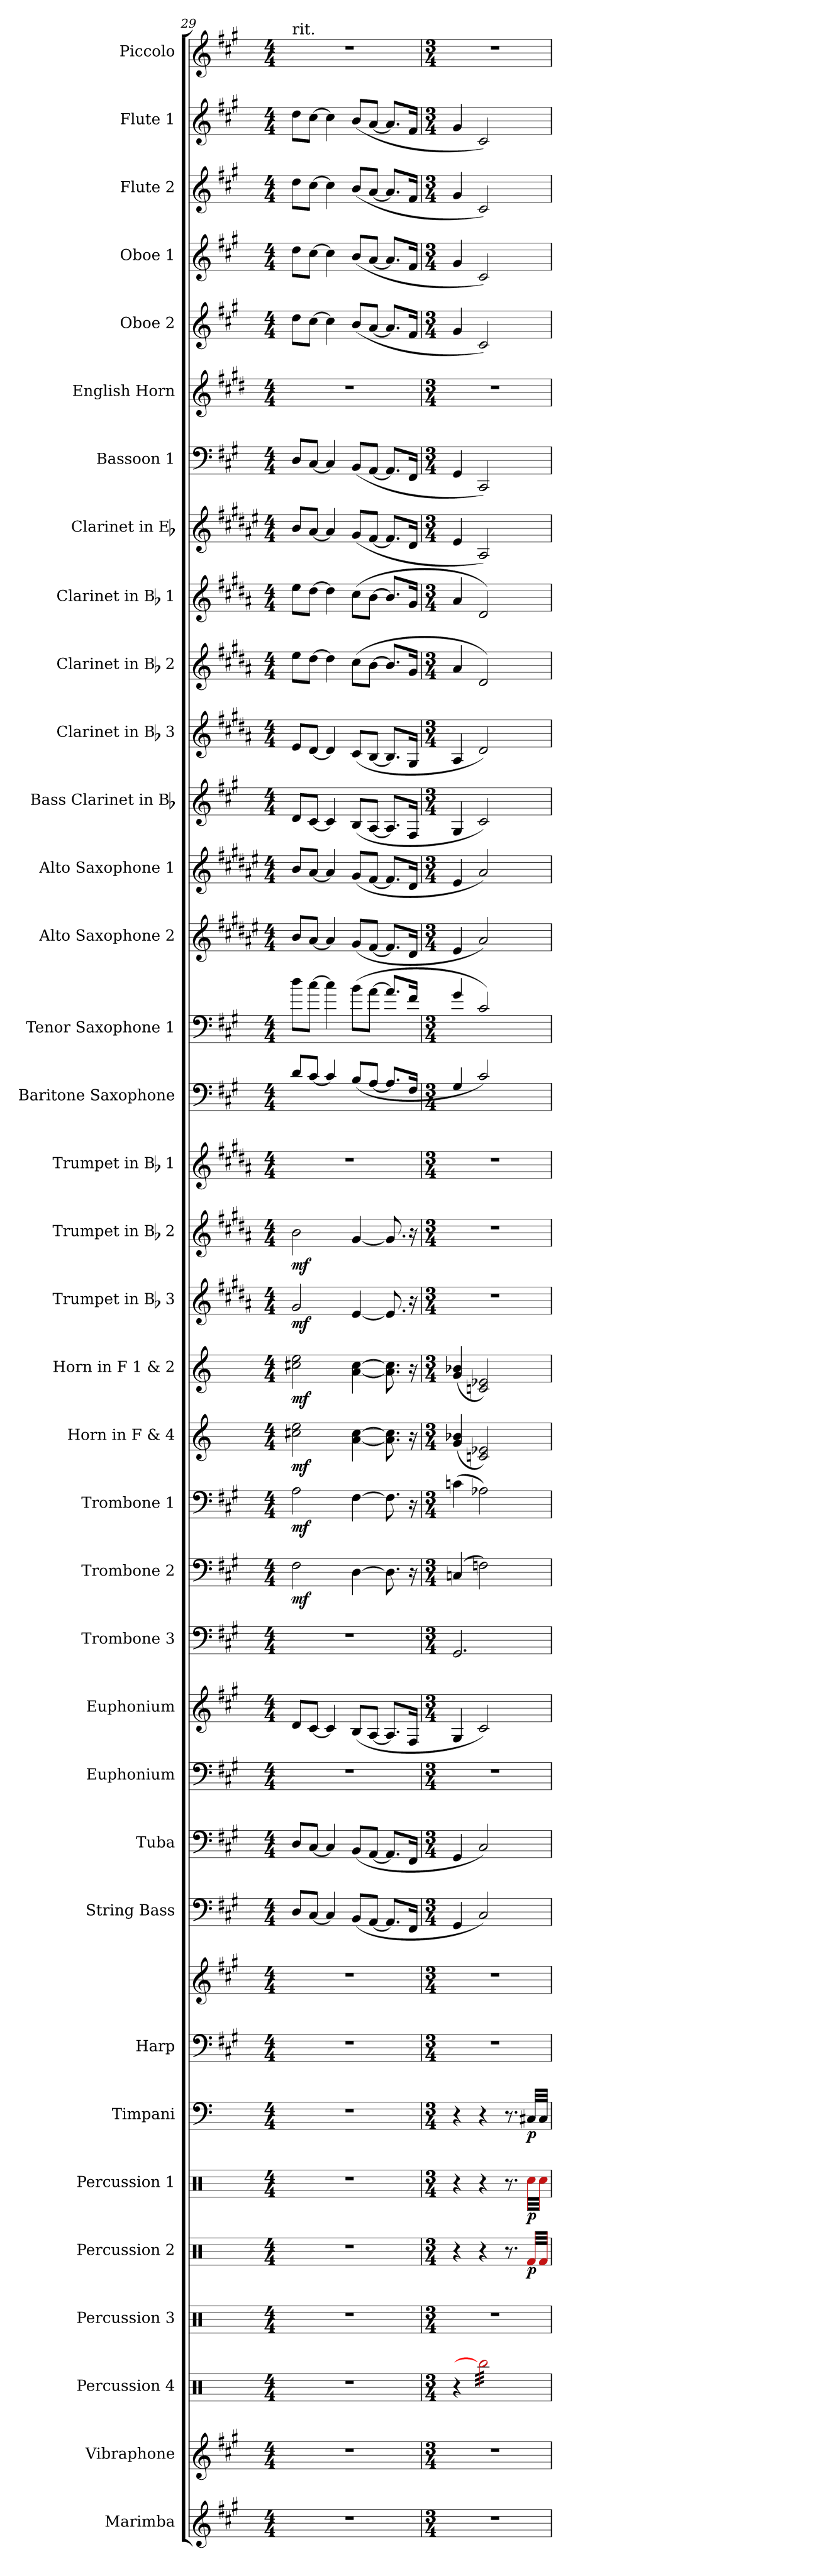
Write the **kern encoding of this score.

**kern	**kern	**kern	**kern	**kern	**dynam	**kern	**dynam	**kern	**dynam	**kern	**kern	**kern	**kern	**kern	**kern	**kern	**kern	**dynam	**kern	**dynam	**kern	**dynam	**kern	**dynam	**kern	**dynam	**kern	**dynam	**kern	**kern	**kern	**kern	**kern	**kern	**kern	**kern	**kern	**kern	**kern	**kern	**kern	**kern	**kern	**kern	**kern
*part36	*part35	*part34	*part33	*part32	*part32	*part31	*part31	*part30	*part30	*part29	*part29	*part28	*part27	*part26	*part25	*part24	*part23	*part23	*part22	*part22	*part21	*part21	*part20	*part20	*part19	*part19	*part18	*part18	*part17	*part16	*part15	*part14	*part13	*part12	*part11	*part10	*part9	*part8	*part7	*part6	*part5	*part4	*part3	*part2	*part1
*staff37	*staff36	*staff35	*staff34	*staff33	*staff33	*staff32	*staff32	*staff31	*staff31	*staff30	*staff29	*staff28	*staff27	*staff26	*staff25	*staff24	*staff23	*staff23	*staff22	*staff22	*staff21	*staff21	*staff20	*staff20	*staff19	*staff19	*staff18	*staff18	*staff17	*staff16	*staff15	*staff14	*staff13	*staff12	*staff11	*staff10	*staff9	*staff8	*staff7	*staff6	*staff5	*staff4	*staff3	*staff2	*staff1
*I"Marimba	*I"Vibraphone	*I"Percussion 4	*I"Percussion 3	*I"Percussion 2	*	*I"Percussion 1	*	*I"Timpani	*	*I"Harp	*	*I"String Bass	*I"Tuba	*I"Euphonium	*I"Euphonium	*I"Trombone 3	*I"Trombone 2	*	*I"Trombone 1	*	*I"Horn in F  &amp; 4	*	*I"Horn in F 1 &amp; 2	*	*I"Trumpet in Bb 3	*	*I"Trumpet in Bb 2	*	*I"Trumpet in Bb 1	*I"Baritone Saxophone	*I"Tenor Saxophone 1	*I"Alto Saxophone 2	*I"Alto Saxophone 1	*I"Bass Clarinet in Bb	*I"Clarinet in Bb 3	*I"Clarinet in Bb 2	*I"Clarinet in Bb 1	*I"Clarinet in Eb	*I"Bassoon 1	*I"English Horn	*I"Oboe 2	*I"Oboe 1	*I"Flute 2	*I"Flute 1	*I"Piccolo
*I'Mar.	*I'Vib.	*I'Perc. 4	*I'Perc. 3	*I'Perc. 2	*	*I'Perc. 1	*	*I'Timp.	*	*I'Hp.	*	*	*I'Tba.	*I'Euph.	*I'Euph.	*I'Tbn. 3	*I'Tbn. 2	*	*I'Tbn. 1	*	*I'Hn. 3 &amp; 4	*	*I'Hn. 1 &amp; 2	*	*I'Tpt. 3	*	*I'Tpt. 2	*	*I'Tpt. 1	*I'Bari. Sax.	*I'T. Sax. 1	*I'A. Sax. 2	*I'A. Sax. 1	*I'B. Cl.	*I'Cl. 3	*I'Cl. 2	*I'Cl. 1	*	*I'Bsn. 1	*I'Eng. Hn.	*I'Ob. 2	*I'Ob. 1	*I'Fl. 2	*I'Fl. 1	*I'Picc.
!!LO:PB:g=z
*clefG2	*clefG2	*clefX	*clefX	*clefX	*	*clefX	*	*clefF4	*	*clefF4	*clefG2	*clefF4	*clefF4	*clefF4	*clefG2	*clefF4	*clefF4	*	*clefF4	*	*clefG2	*	*clefG2	*	*clefG2	*	*clefG2	*	*clefG2	*clefF4	*clefF4	*clefG2	*clefG2	*clefG2	*clefG2	*clefG2	*clefG2	*clefG2	*clefF4	*clefG2	*clefG2	*clefG2	*clefG2	*clefG2	*clefG2
*	*	*	*	*	*	*	*	*	*	*	*	*ITrd7c12	*	*	*ITrd8c14	*	*	*	*	*	*ITrd4c7	*	*ITrd4c7	*	*ITrd1c2	*	*ITrd1c2	*	*ITrd1c2	*ITrd12c21	*ITrd8c14	*ITrd5c9	*ITrd5c9	*ITrd8c14	*ITrd1c2	*ITrd1c2	*ITrd1c2	*ITrd-2c-3	*	*ITrd4c7	*	*	*	*	*ITrd-7c-12
*k[f#c#g#]	*k[f#c#g#]	*k[]	*k[]	*k[]	*	*k[]	*	*k[]	*	*k[f#c#g#]	*k[f#c#g#]	*k[f#c#g#]	*k[f#c#g#]	*k[f#c#g#]	*k[f#c#g#]	*k[f#c#g#]	*k[f#c#g#]	*	*k[f#c#g#]	*	*k[b-]	*	*k[b-]	*	*k[f#c#g#]	*	*k[f#c#g#]	*	*k[f#c#g#]	*k[f#c#g#]	*k[f#c#g#]	*k[f#c#g#]	*k[f#c#g#]	*k[f#c#g#]	*k[f#c#g#]	*k[f#c#g#]	*k[f#c#g#]	*k[f#c#g#]	*k[f#c#g#]	*k[f#c#g#]	*k[f#c#g#]	*k[f#c#g#]	*k[f#c#g#]	*k[f#c#g#]	*k[f#c#g#]
*A:	*A:	*	*	*	*	*	*	*	*	*A:	*A:	*A:	*A:	*A:	*A:	*A:	*A:	*	*A:	*	*	*	*	*	*A:	*	*A:	*	*A:	*A:	*A:	*A:	*A:	*A:	*A:	*A:	*A:	*A:	*A:	*A:	*A:	*A:	*A:	*A:	*A:
*M4/4	*M4/4	*M4/4	*M4/4	*M4/4	*	*M4/4	*	*M4/4	*	*M4/4	*M4/4	*M4/4	*M4/4	*M4/4	*M4/4	*M4/4	*M4/4	*	*M4/4	*	*M4/4	*	*M4/4	*	*M4/4	*	*M4/4	*	*M4/4	*M4/4	*M4/4	*M4/4	*M4/4	*M4/4	*M4/4	*M4/4	*M4/4	*M4/4	*M4/4	*M4/4	*M4/4	*M4/4	*M4/4	*M4/4	*M4/4
=29	=29	=29	=29	=29	=29	=29	=29	=29	=29	=29	=29	=29	=29	=29	=29	=29	=29	=29	=29	=29	=29	=29	=29	=29	=29	=29	=29	=29	=29	=29	=29	=29	=29	=29	=29	=29	=29	=29	=29	=29	=29	=29	=29	=29	=29
!	!	!	!	!	!	!	!	!	!	!	!	!	!	!	!	!	!	!	!	!	!	!	!	!	!	!	!	!	!	!	!	!	!	!	!	!	!	!	!	!	!	!	!	!	!LO:TX:a:t=rit.
!	!	!	!	!	!	!	!	!	!	!	!	!	!	!	!	!	!	!LO:DY:b	!	!LO:DY:b	!	!LO:DY:b	!	!LO:DY:b	!	!LO:DY:b	!	!LO:DY:b	!	!	!	!	!	!	!	!	!	!	!	!	!	!	!	!	!
1r	1r	1r	1r	1r	.	1r	.	1r	.	1r	1r	8DD/L	8D/L	1r	8D/L	1r	2F#\	mf	2A\	mf	2f#X\ 2a\	mf	2f#X\ 2a\	mf	2f#/	mf	2a\	mf	1r	8D/L	8d\L	8d/L	8d/L	8D/L	8d/L	8dd\L	8dd\L	8dd/L	8D/L	1r	8dd\L	8dd\L	8dd\L	8dd\L	1r
.	.	.	.	.	.	.	.	.	.	.	.	[8CC#/J	[8C#/J	.	[8C#/J	.	.	.	.	.	.	.	.	.	.	.	.	.	.	[8C#/J	[8c#\J	[8c#/J	[8c#/J	[8C#/J	[8c#/J	[8cc#\J	[8cc#\J	[8cc#/J	[8C#/J	.	[8cc#\J	[8cc#\J	[8cc#\J	[8cc#\J	.
.	.	.	.	.	.	.	.	.	.	.	.	4CC#/]	4C#/]	.	4C#/]	.	.	.	.	.	.	.	.	.	.	.	.	.	.	4C#/]	4c#\]	4c#/]	4c#/]	4C#/]	4c#/]	4cc#\]	4cc#\]	4cc#/]	4C#/]	.	4cc#\]	4cc#\]	4cc#\]	4cc#\]	.
.	.	.	.	.	.	.	.	.	.	.	.	(<8BBB/L	(<8BB/L	.	(<8BB/L	.	[4D\	.	[4F#\	.	[4d\ [4f#\	.	[4d\ [4f#\	.	[4d/	.	[4f#/	.	.	(<8BB/L	(>8B\L	(<8B/L	(<8B/L	(<8BB/L	(<8B/L	(>8b\L	(>8b\L	(<8b/L	(<8BB/L	.	(<8b/L	(<8b/L	(<8b/L	(<8b/L	.
.	.	.	.	.	.	.	.	.	.	.	.	[8AAA/J	[8AA/J	.	[8AA/J	.	.	.	.	.	.	.	.	.	.	.	.	.	.	[8AA/J	[8A\J	[8A/J	[8A/J	[8AA/J	[8A/J	[8a\J	[8a\J	[8a/J	[8AA/J	.	[8a/J	[8a/J	[8a/J	[8a/J	.
.	.	.	.	.	.	.	.	.	.	.	.	8.AAA/L]	8.AA/L]	.	8.AA/L]	.	8.D\]	.	8.F#\]	.	8.d\] 8.f#\]	.	8.d\] 8.f#\]	.	8.d/]	.	8.f#/]	.	.	8.AA/L]	8.A/L]	8.A/L]	8.A/L]	8.AA/L]	8.A/L]	8.a/L]	8.a/L]	8.a/L]	8.AA/L]	.	8.a/L]	8.a/L]	8.a/L]	8.a/L]	.
.	.	.	.	.	.	.	.	.	.	.	.	16FFF#/Jk	16FF#/Jk	.	16FF#/Jk	.	16r	.	16r	.	16r	.	16r	.	16r	.	16r	.	.	16FF#/Jk	16F#/Jk	16F#/Jk	16F#/Jk	16FF#/Jk	16F#/Jk	16f#/Jk	16f#/Jk	16f#/Jk	16FF#/Jk	.	16f#/Jk	16f#/Jk	16f#/Jk	16f#/Jk	.
=30	=30	=30	=30	=30	=30	=30	=30	=30	=30	=30	=30	=30	=30	=30	=30	=30	=30	=30	=30	=30	=30	=30	=30	=30	=30	=30	=30	=30	=30	=30	=30	=30	=30	=30	=30	=30	=30	=30	=30	=30	=30	=30	=30	=30	=30
*M3/4	*M3/4	*M3/4	*M3/4	*M3/4	*	*M3/4	*	*M3/4	*	*M3/4	*M3/4	*M3/4	*M3/4	*M3/4	*M3/4	*M3/4	*M3/4	*	*M3/4	*	*M3/4	*	*M3/4	*	*M3/4	*	*M3/4	*	*M3/4	*M3/4	*M3/4	*M3/4	*M3/4	*M3/4	*M3/4	*M3/4	*M3/4	*M3/4	*M3/4	*M3/4	*M3/4	*M3/4	*M3/4	*M3/4	*M3/4
2.r	2.r	4r	2.r	4r	.	4r	.	4r	.	2.r	2.r	4GGG#/	4GG#/	2.r	4GG#/	2.GG#/	(>4Cn/	.	(>4cn\	.	(<4c/ 4e-X/	.	(<4c/ 4e-X/	.	2.r	.	2.r	.	2.r	4GG#/	4G#/	4G#/	4G#/	4GG#/	4G#/	4g#/	4g#/	4g#/	4GG#/	2.r	4g#/	4g#/	4g#/	4g#/	2.r
*	*	*tremolo	*	*	*	*	*	*	*	*	*	*	*	*	*	*	*	*	*	*	*	*	*	*	*	*	*	*	*	*	*	*	*	*	*	*	*	*	*	*	*	*	*	*	*
.	.	32bb\]LLL	.	4r	.	4r	.	4r	.	.	.	2CC#/)	2C#/)	.	2C#/)	.	2Fn\)	.	2A-X\)	.	2Fn/ 2A-X/)	.	2Fn/ 2A-X/)	.	.	.	.	.	.	2C#/)	2C#/)	2c#/)	2c#/)	2C#/)	2c#/)	2c#/)	2c#/)	2c#/)	2CC#/)	.	2c#/)	2c#/)	2c#/)	2c#/)	.
.	.	32bb\	.	.	.	.	.	.	.	.	.	.	.	.	.	.	.	.	.	.	.	.	.	.	.	.	.	.	.	.	.	.	.	.	.	.	.	.	.	.	.	.	.	.	.
.	.	32bb\	.	.	.	.	.	.	.	.	.	.	.	.	.	.	.	.	.	.	.	.	.	.	.	.	.	.	.	.	.	.	.	.	.	.	.	.	.	.	.	.	.	.	.
.	.	32bb\	.	.	.	.	.	.	.	.	.	.	.	.	.	.	.	.	.	.	.	.	.	.	.	.	.	.	.	.	.	.	.	.	.	.	.	.	.	.	.	.	.	.	.
.	.	32bb\	.	.	.	.	.	.	.	.	.	.	.	.	.	.	.	.	.	.	.	.	.	.	.	.	.	.	.	.	.	.	.	.	.	.	.	.	.	.	.	.	.	.	.
.	.	32bb\	.	.	.	.	.	.	.	.	.	.	.	.	.	.	.	.	.	.	.	.	.	.	.	.	.	.	.	.	.	.	.	.	.	.	.	.	.	.	.	.	.	.	.
.	.	32bb\	.	.	.	.	.	.	.	.	.	.	.	.	.	.	.	.	.	.	.	.	.	.	.	.	.	.	.	.	.	.	.	.	.	.	.	.	.	.	.	.	.	.	.
.	.	32bb\	.	.	.	.	.	.	.	.	.	.	.	.	.	.	.	.	.	.	.	.	.	.	.	.	.	.	.	.	.	.	.	.	.	.	.	.	.	.	.	.	.	.	.
.	.	32bb\	.	8.r	.	8.r	.	8.r	.	.	.	.	.	.	.	.	.	.	.	.	.	.	.	.	.	.	.	.	.	.	.	.	.	.	.	.	.	.	.	.	.	.	.	.	.
.	.	32bb\	.	.	.	.	.	.	.	.	.	.	.	.	.	.	.	.	.	.	.	.	.	.	.	.	.	.	.	.	.	.	.	.	.	.	.	.	.	.	.	.	.	.	.
.	.	32bb\	.	.	.	.	.	.	.	.	.	.	.	.	.	.	.	.	.	.	.	.	.	.	.	.	.	.	.	.	.	.	.	.	.	.	.	.	.	.	.	.	.	.	.
.	.	32bb\	.	.	.	.	.	.	.	.	.	.	.	.	.	.	.	.	.	.	.	.	.	.	.	.	.	.	.	.	.	.	.	.	.	.	.	.	.	.	.	.	.	.	.
.	.	32bb\	.	.	.	.	.	.	.	.	.	.	.	.	.	.	.	.	.	.	.	.	.	.	.	.	.	.	.	.	.	.	.	.	.	.	.	.	.	.	.	.	.	.	.
.	.	32bb\	.	.	.	.	.	.	.	.	.	.	.	.	.	.	.	.	.	.	.	.	.	.	.	.	.	.	.	.	.	.	.	.	.	.	.	.	.	.	.	.	.	.	.
!	!	!	!	!	!LO:DY:b	!	!LO:DY:b	!	!LO:DY:b	!	!	!	!	!	!	!	!	!	!	!	!	!	!	!	!	!	!	!	!	!	!	!	!	!	!	!	!	!	!	!	!	!	!	!	!
.	.	32bb\	.	32f/LLL	p	32cc\LLL	p	32C#X/LLL	p	.	.	.	.	.	.	.	.	.	.	.	.	.	.	.	.	.	.	.	.	.	.	.	.	.	.	.	.	.	.	.	.	.	.	.	.
.	.	32bb\JJJ	.	32f/JJJ	.	32cc\JJJ	.	32C#/JJJ	.	.	.	.	.	.	.	.	.	.	.	.	.	.	.	.	.	.	.	.	.	.	.	.	.	.	.	.	.	.	.	.	.	.	.	.	.
*	*	*Xtremolo	*	*	*	*	*	*	*	*	*	*	*	*	*	*	*	*	*	*	*	*	*	*	*	*	*	*	*	*	*	*	*	*	*	*	*	*	*	*	*	*	*	*	*
=	=	=	=	=	=	=	=	=	=	=	=	=	=	=	=	=	=	=	=	=	=	=	=	=	=	=	=	=	=	=	=	=	=	=	=	=	=	=	=	=	=	=	=	=	=
*-	*-	*-	*-	*-	*-	*-	*-	*-	*-	*-	*-	*-	*-	*-	*-	*-	*-	*-	*-	*-	*-	*-	*-	*-	*-	*-	*-	*-	*-	*-	*-	*-	*-	*-	*-	*-	*-	*-	*-	*-	*-	*-	*-	*-	*-
